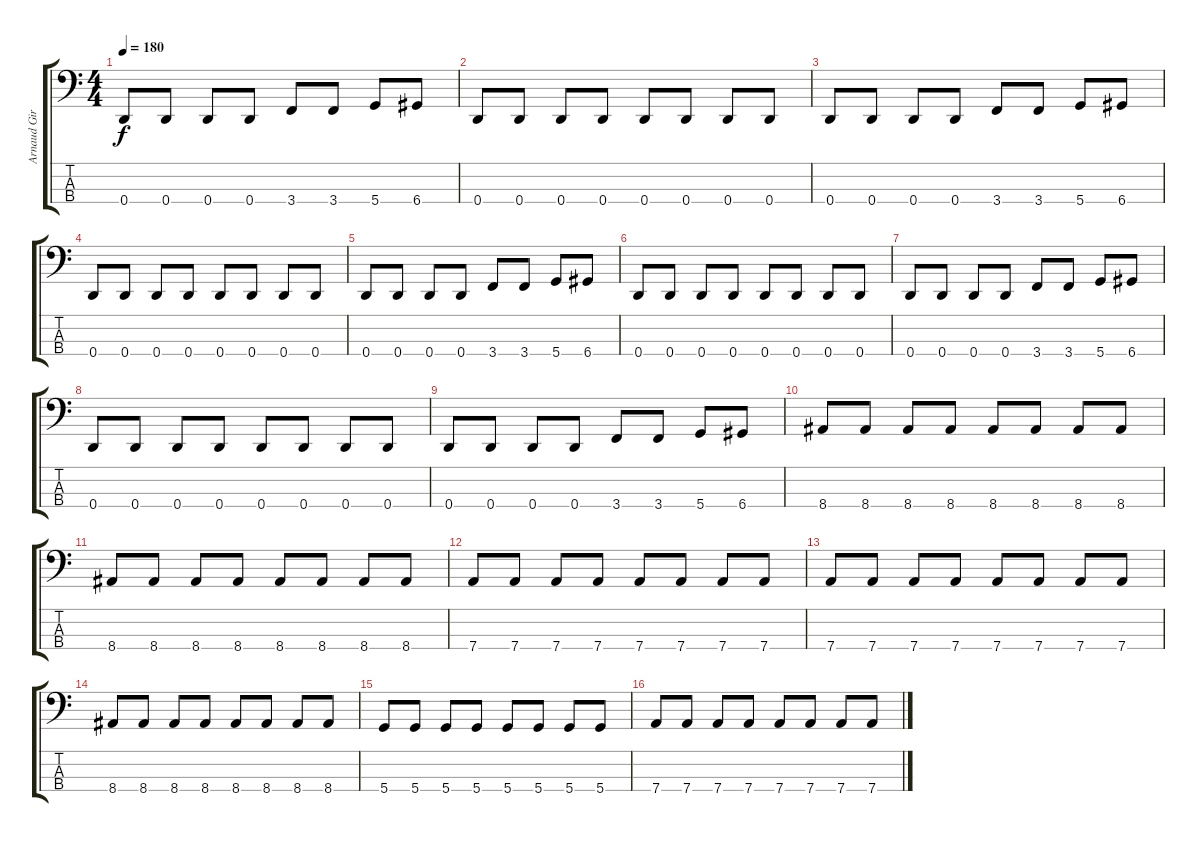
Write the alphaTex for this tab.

\track ("Arnaud Giroux" "Arnaud Gir") {instrument electricbassfinger}
\staff {score tabs}
\tuning (G2 D2 A1 D1) {hide}
\ts (4 4)
\tempo 180
\clef f4
\ks c
0.4.8{dy f} 0.4.8 0.4.8 0.4.8 3.4.8 3.4.8 5.4.8 6.4.8 |
0.4.8 0.4.8 0.4.8 0.4.8 0.4.8 0.4.8 0.4.8 0.4.8 |
0.4.8 0.4.8 0.4.8 0.4.8 3.4.8 3.4.8 5.4.8 6.4.8 |
0.4.8 0.4.8 0.4.8 0.4.8 0.4.8 0.4.8 0.4.8 0.4.8 |
0.4.8 0.4.8 0.4.8 0.4.8 3.4.8 3.4.8 5.4.8 6.4.8 |
0.4.8 0.4.8 0.4.8 0.4.8 0.4.8 0.4.8 0.4.8 0.4.8 |
0.4.8 0.4.8 0.4.8 0.4.8 3.4.8 3.4.8 5.4.8 6.4.8 |
0.4.8 0.4.8 0.4.8 0.4.8 0.4.8 0.4.8 0.4.8 0.4.8 |
0.4.8 0.4.8 0.4.8 0.4.8 3.4.8 3.4.8 5.4.8 6.4.8 |
8.4.8 8.4.8 8.4.8 8.4.8 8.4.8 8.4.8 8.4.8 8.4.8 |
8.4.8 8.4.8 8.4.8 8.4.8 8.4.8 8.4.8 8.4.8 8.4.8 |
7.4.8 7.4.8 7.4.8 7.4.8 7.4.8 7.4.8 7.4.8 7.4.8 |
7.4.8 7.4.8 7.4.8 7.4.8 7.4.8 7.4.8 7.4.8 7.4.8 |
8.4.8 8.4.8 8.4.8 8.4.8 8.4.8 8.4.8 8.4.8 8.4.8 |
5.4.8 5.4.8 5.4.8 5.4.8 5.4.8 5.4.8 5.4.8 5.4.8 |
7.4.8 7.4.8 7.4.8 7.4.8 7.4.8 7.4.8 7.4.8 7.4.8
